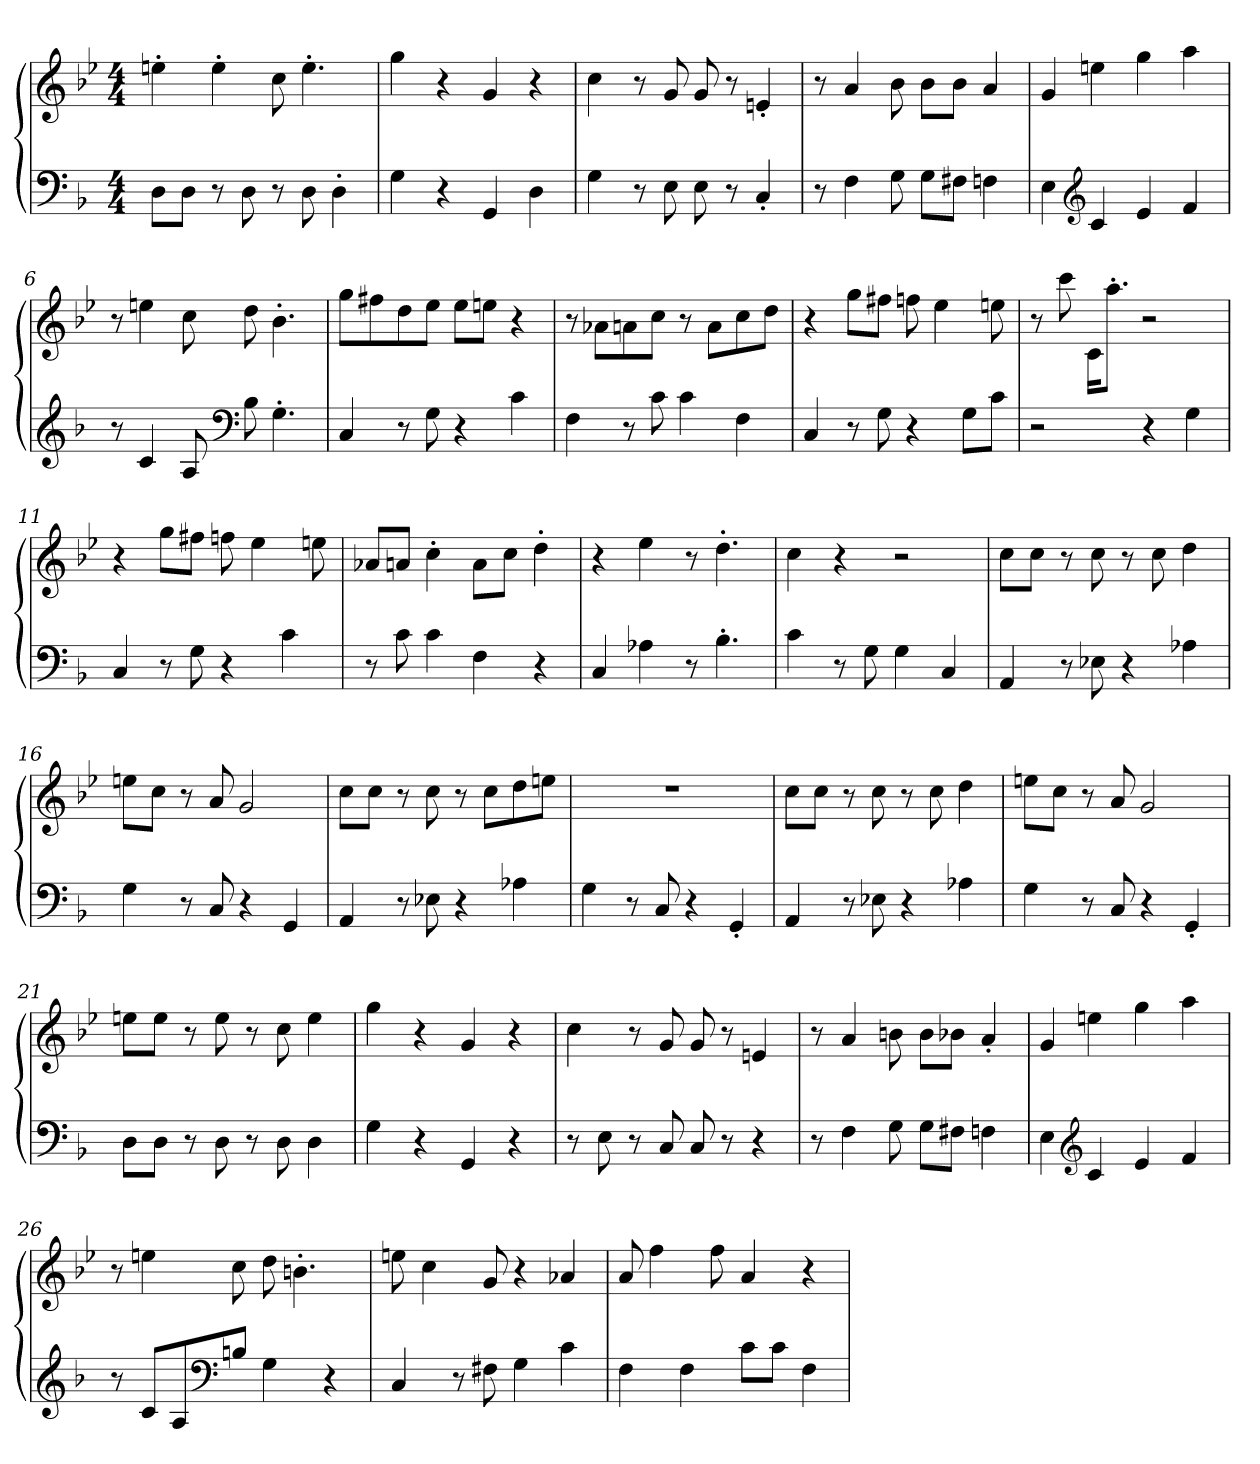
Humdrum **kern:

**kern	**kern
*part1	*part1
*staff2	*staff1
*clefF4	*clefG2
*k[b-]	*k[b-e-]
*M4/4	*M4/4
=1	=1
8DL	4een'
8DJ	.
8r	4ee'
8D	.
8r	8cc
8D	4.ee'
4D'	.
=2	=2
4G	4gg
4r	4r
4GG	4g
4D	4r
=3	=3
4G	4cc
8r	8r
8E	8g
8E	8g
8r	8r
4C'	4en'
=4	=4
8r	8r
4F	4a
8G	8b-
8GL	8b-L
8F#XJ	8b-J
4Fn	4a
=5	=5
4E	4g
*clefG2	*
4c	4een
4e	4gg
4f	4aa
=6	=6
8r	8r
4c	4een
8A	8cc
*clefF4	*
8B-	8dd
4.G'	4.b-'
=7	=7
4C	8ggL
.	8ff#X
8r	8dd
8G	8ee-J
4r	8ee-L
.	8eenJ
4c	4r
=8	=8
4F	8r
.	8a-XL
8r	8an
8c	8ccJ
4c	8r
.	8aL
4F	8cc
.	8ddJ
=9	=9
4C	4r
8r	8ggL
8G	8ff#XJ
4r	8ffn
.	4ee-
8GL	.
8cJ	8een
=10	=10
2r	8r
.	8ccc
.	16cKL
.	8.aa'J
4r	2r
4G	.
=11	=11
4C	4r
8r	8ggL
8G	8ff#XJ
4r	8ffn
.	4ee-
4c	.
.	8een
=12	=12
8r	8a-XL
8c	8anJ
4c	4cc'
4F	8aL
.	8ccJ
4r	4dd'
=13	=13
4C	4r
4A-X	4ee-
8r	8r
4.B-'	4.dd'
=14	=14
4c	4cc
8r	4r
8G	.
4G	2r
4C	.
=15	=15
4AA	8ccL
.	8ccJ
8r	8r
8E-X	8cc
4r	8r
.	8cc
4A-X	4dd
=16	=16
4G	8eenL
.	8ccJ
8r	8r
8C	8a
4r	2g
4GG	.
=17	=17
4AA	8ccL
.	8ccJ
8r	8r
8E-X	8cc
4r	8r
.	8ccL
4A-X	8dd
.	8eenJ
=18	=18
4G	1r
8r	.
8C	.
4r	.
4GG'	.
=19	=19
4AA	8ccL
.	8ccJ
8r	8r
8E-X	8cc
4r	8r
.	8cc
4A-X	4dd
=20	=20
4G	8eenL
.	8ccJ
8r	8r
8C	8a
4r	2g
4GG'	.
=21	=21
8DL	8eenL
8DJ	8eeJ
8r	8r
8D	8ee
8r	8r
8D	8cc
4D	4ee
=22	=22
4G	4gg
4r	4r
4GG	4g
4r	4r
=23	=23
8r	4cc
8E	.
8r	8r
8C	8g
8C	8g
8r	8r
4r	4en
=24	=24
8r	8r
4F	4a
8G	8bn
8GL	8bL
8F#XJ	8b-XJ
4Fn	4a'
=25	=25
4E	4g
*clefG2	*
4c	4een
4e	4gg
4f	4aa
=26	=26
8r	8r
8cL	4een
8A	.
*clefF4	*
8BnJ	8cc
4G	8dd
.	4.bn'
4r	.
=27	=27
4C	8een
.	4cc
8r	.
8F#X	8g
4G	4r
4c	4a-X
=28	=28
4F	8a
.	4ff
4F	.
.	8ff
8cL	4a
8cJ	.
4F	4r
=	=
*-	*-
